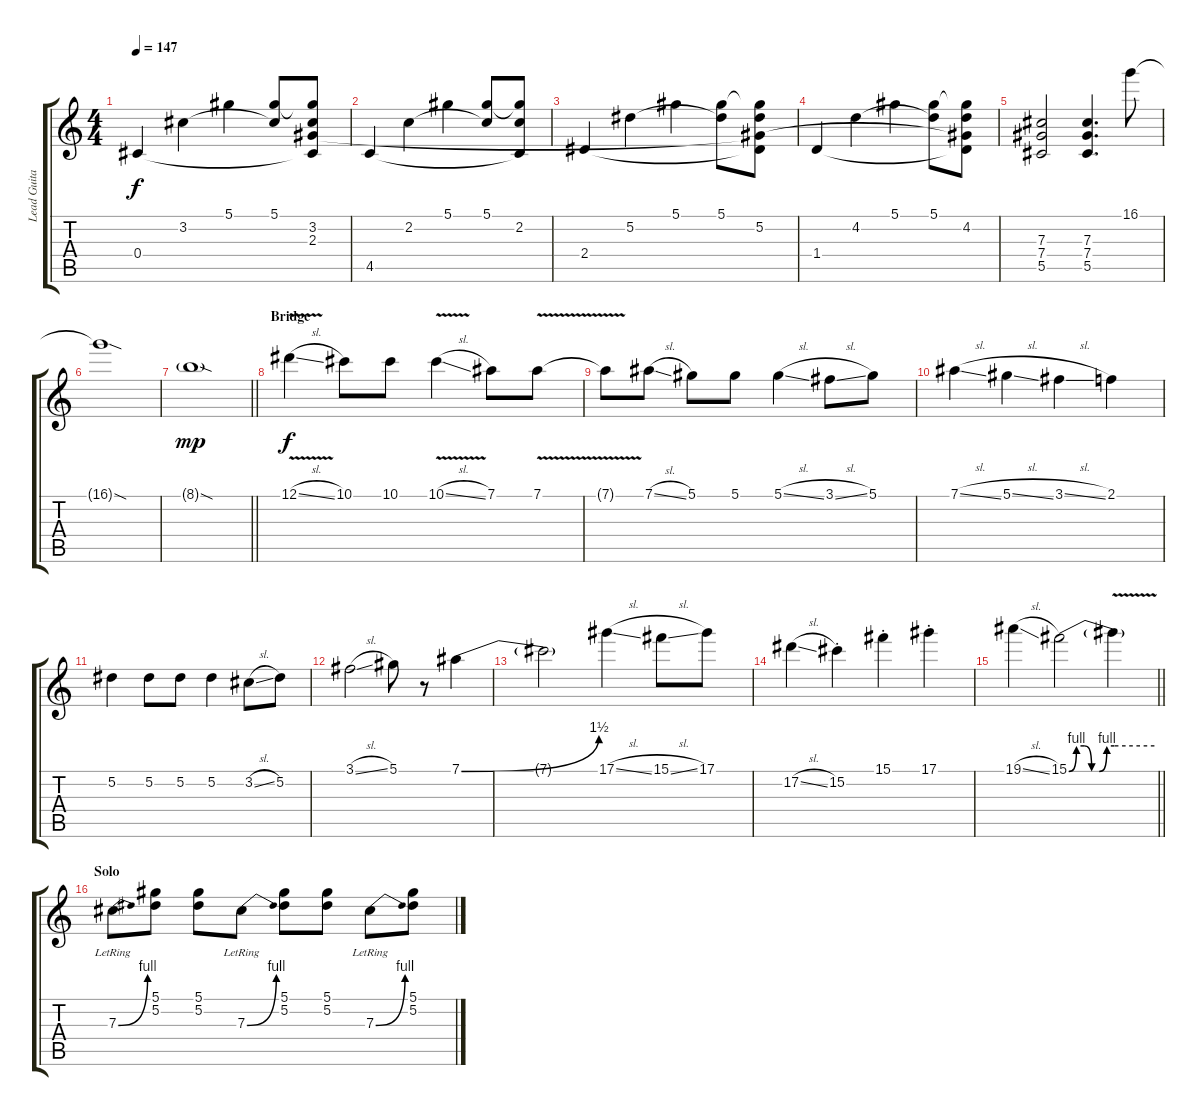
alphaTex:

\track ("Lead Guitar (Slash)" "Lead Guita") {instrument overdrivenguitar}
\staff {score tabs}
\tuning (Eb4 Bb3 Gb3 Db3 Ab2 Eb2) {hide}
\ts (4 4)
\tempo 147
\clef g2
\ks c
0.4.4{dy f} 3.2.4 5.1.4 (5.1 3.2{t}).8 (5.1{t} 3.2 2.3{t} 0.4{t}).8 |
4.5.4 2.2.4 5.1.4 (5.1 2.2{t}).8 (5.1{t} 2.2 4.5{t}).8 |
2.4.4 5.2.4 5.1.4 (5.1 5.2{t}).8 (5.1{t} 5.2 2.3{t} 2.4{t}).8 |
1.4.4 4.2.4 5.1.4 (5.1 4.2{t}).8 (5.1{t} 4.2 2.3{t} 1.4{t}).8 |
(7.3 7.4 5.5).2 (7.3 7.4 5.5).4{d} 16.1.8 |
16.1{sod t}.1 |
\barLineRight lightlight
8.1{sod g}.1{dy mp} |
\section ("" "Bridge")
12.1{v sl}.4{dy f} 10.1.8 10.1.8 10.1{v sl}.4 7.1.8 7.1{v}.8 |
7.1{t}.8 7.1{sl}.8 5.1.8 5.1.8 5.1{sl}.4 3.1{sl}.8 5.1.8 |
7.1{sl}.4 5.1{sl}.4 3.1{sl}.4 2.1.4 |
5.2.4 5.2.8 5.2.8 5.2.4 3.2{sl}.8 5.2.8 |
3.1{sl}.2 5.1.8 r.8 7.1{be (bend 0 0 60 6)}.4 |
7.1{t}.2 17.1{sl}.4 15.1{sl}.8 17.1.8 |
17.2{sl}.4 15.2{st}.4 15.1{st}.4 17.1{st}.4 |
\barLineRight lightlight
19.1{sl}.4 15.1{be (custom 0 0 10 4 20 4 30 0 40 0 50 4 60 4)}.2 15.1{be (hold 0 4 60 4) v t}.4 |
\section ("" "Solo")
7.3{be (bend 0 0 60 4) lr}.8 (5.1 5.2).8 (5.1 5.2).8 7.3{be (bend 0 0 60 4) lr}.8 (5.1 5.2).8 (5.1 5.2).8 7.3{be (bend 0 0 60 4) lr}.8 (5.1 5.2).8
